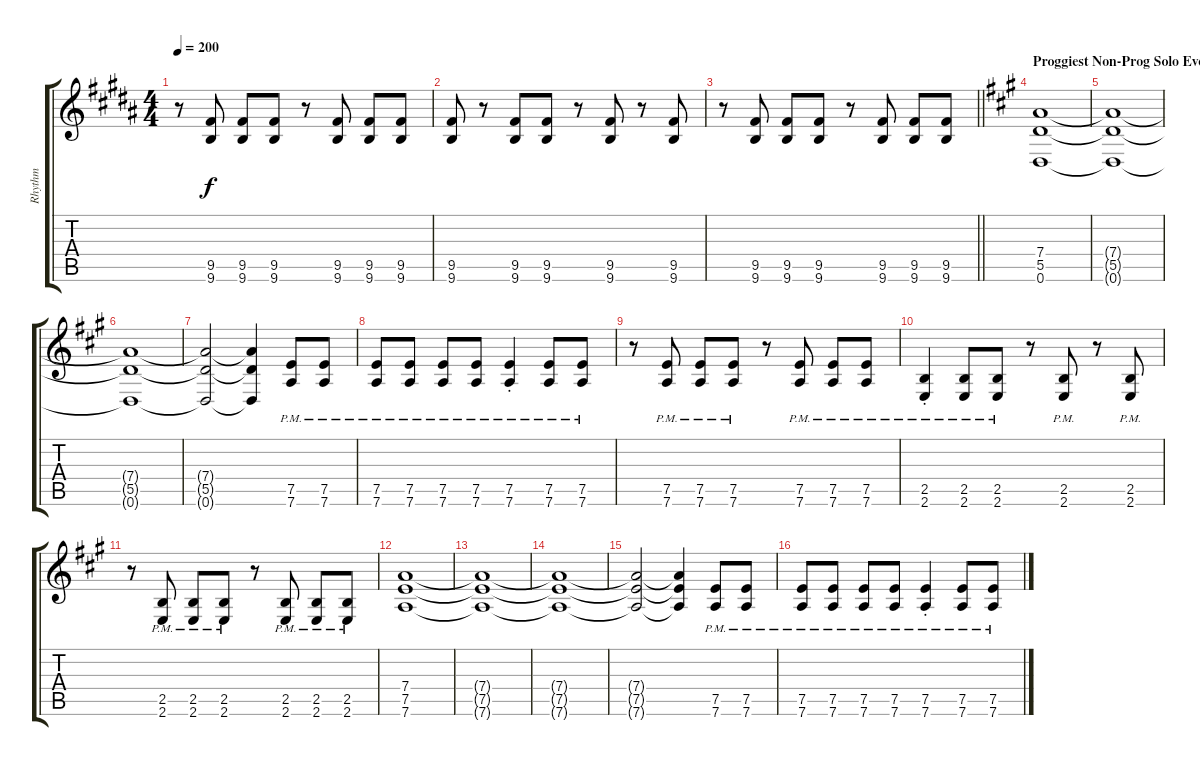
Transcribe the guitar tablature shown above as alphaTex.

\track ("Rhythm" "Rhythm") {instrument distortionguitar}
\staff {score tabs}
\tuning (E4 B3 G3 D3 A2 D2) {hide}
\ts (4 4)
\tempo 200
\clef g2
\ks b
r.8{dy f} (9.5 9.6).8 (9.5 9.6).8 (9.5 9.6).8 r.8 (9.5 9.6).8 (9.5 9.6).8 (9.5 9.6).8 |
(9.5 9.6).8 r.8 (9.5 9.6).8 (9.5 9.6).8 r.8 (9.5 9.6).8 r.8 (9.5 9.6).8 |
\barLineRight lightlight
r.8 (9.5 9.6).8 (9.5 9.6).8 (9.5 9.6).8 r.8 (9.5 9.6).8 (9.5 9.6).8 (9.5 9.6).8 |
\section ("" "Proggiest Non-Prog Solo Ever")
\ks a
(7.4 5.5 0.6).1{balance 3} |
(7.4{t} 5.5{t} 0.6{t}).1 |
(7.4{t} 5.5{t} 0.6{t}).1 |
(7.4{t} 5.5{t} 0.6{t}).2 (7.4{t} 5.5{t} 0.6{t}).4 (7.5{pm} 7.6{pm}).8 (7.5{pm} 7.6{pm}).8 |
(7.5{pm} 7.6{pm}).8 (7.5{pm} 7.6{pm}).8 (7.5{pm} 7.6{pm}).8 (7.5{pm} 7.6{pm}).8 (7.5{pm st} 7.6{pm st}).4 (7.5{pm} 7.6{pm}).8 (7.5{pm} 7.6{pm}).8 |
r.8 (7.5{pm} 7.6{pm}).8 (7.5{pm} 7.6{pm}).8 (7.5{pm} 7.6{pm}).8 r.8 (7.5{pm} 7.6{pm}).8 (7.5{pm} 7.6{pm}).8 (7.5{pm} 7.6{pm}).8 |
(2.5{pm st} 2.6{pm st}).4 (2.5{pm} 2.6{pm}).8 (2.5{pm} 2.6{pm}).8 r.8 (2.5{pm} 2.6{pm}).8 r.8 (2.5{pm} 2.6{pm}).8 |
r.8 (2.5{pm} 2.6{pm}).8 (2.5{pm} 2.6{pm}).8 (2.5{pm} 2.6{pm}).8 r.8 (2.5{pm} 2.6{pm}).8 (2.5{pm} 2.6{pm}).8 (2.5{pm} 2.6{pm}).8 |
(7.4 7.5 7.6).1 |
(7.4{t} 7.5{t} 7.6{t}).1 |
(7.4{t} 7.5{t} 7.6{t}).1 |
(7.4{t} 7.5{t} 7.6{t}).2 (7.4{t} 7.5{t} 7.6{t}).4 (7.5{pm} 7.6{pm}).8 (7.5{pm} 7.6{pm}).8 |
(7.5{pm} 7.6{pm}).8 (7.5{pm} 7.6{pm}).8 (7.5{pm} 7.6{pm}).8 (7.5{pm} 7.6{pm}).8 (7.5{pm st} 7.6{pm st}).4 (7.5{pm} 7.6{pm}).8 (7.5{pm} 7.6{pm}).8
